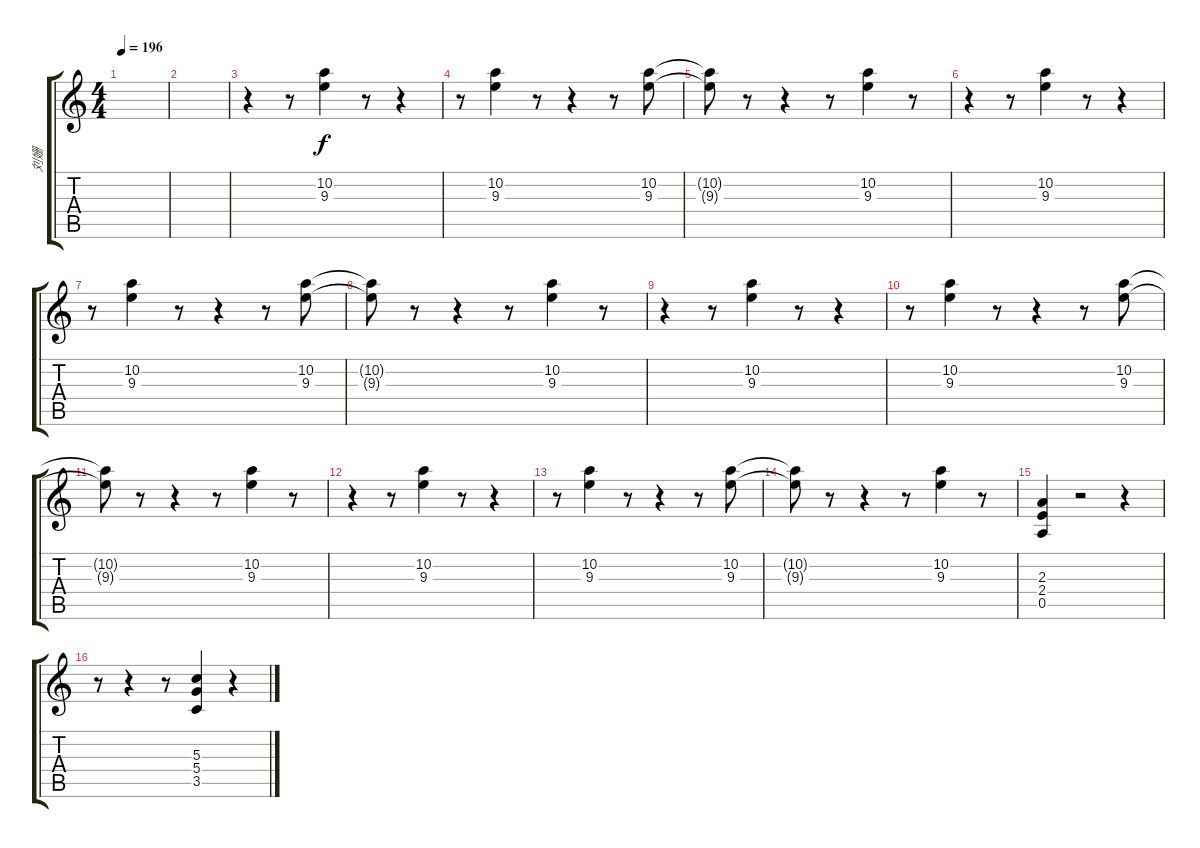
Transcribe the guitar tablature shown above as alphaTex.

\track ("刘姗" "刘姗") {instrument distortionguitar}
\staff {score tabs}
\tuning (E4 B3 G3 D3 A2 E2) {hide}
\ts (4 4)
\tempo 196
\clef g2
\ks c
|
|
r.4 r.8 (10.2 9.3).4 r.8 r.4 |
r.8 (10.2 9.3).4 r.8 r.4 r.8 (10.2 9.3).8 |
(10.2{t} 9.3{t}).8 r.8 r.4 r.8 (10.2 9.3).4 r.8 |
r.4 r.8 (10.2 9.3).4 r.8 r.4 |
r.8 (10.2 9.3).4 r.8 r.4 r.8 (10.2 9.3).8 |
(10.2{t} 9.3{t}).8 r.8 r.4 r.8 (10.2 9.3).4 r.8 |
r.4 r.8 (10.2 9.3).4 r.8 r.4 |
r.8 (10.2 9.3).4 r.8 r.4 r.8 (10.2 9.3).8 |
(10.2{t} 9.3{t}).8 r.8 r.4 r.8 (10.2 9.3).4 r.8 |
r.4 r.8 (10.2 9.3).4 r.8 r.4 |
r.8 (10.2 9.3).4 r.8 r.4 r.8 (10.2 9.3).8 |
(10.2{t} 9.3{t}).8 r.8 r.4 r.8 (10.2 9.3).4 r.8 |
(2.3 2.4 0.5).4{volume 16} r.2 r.4 |
r.8 r.4 r.8 (5.3 5.4 3.5).4 r.4
